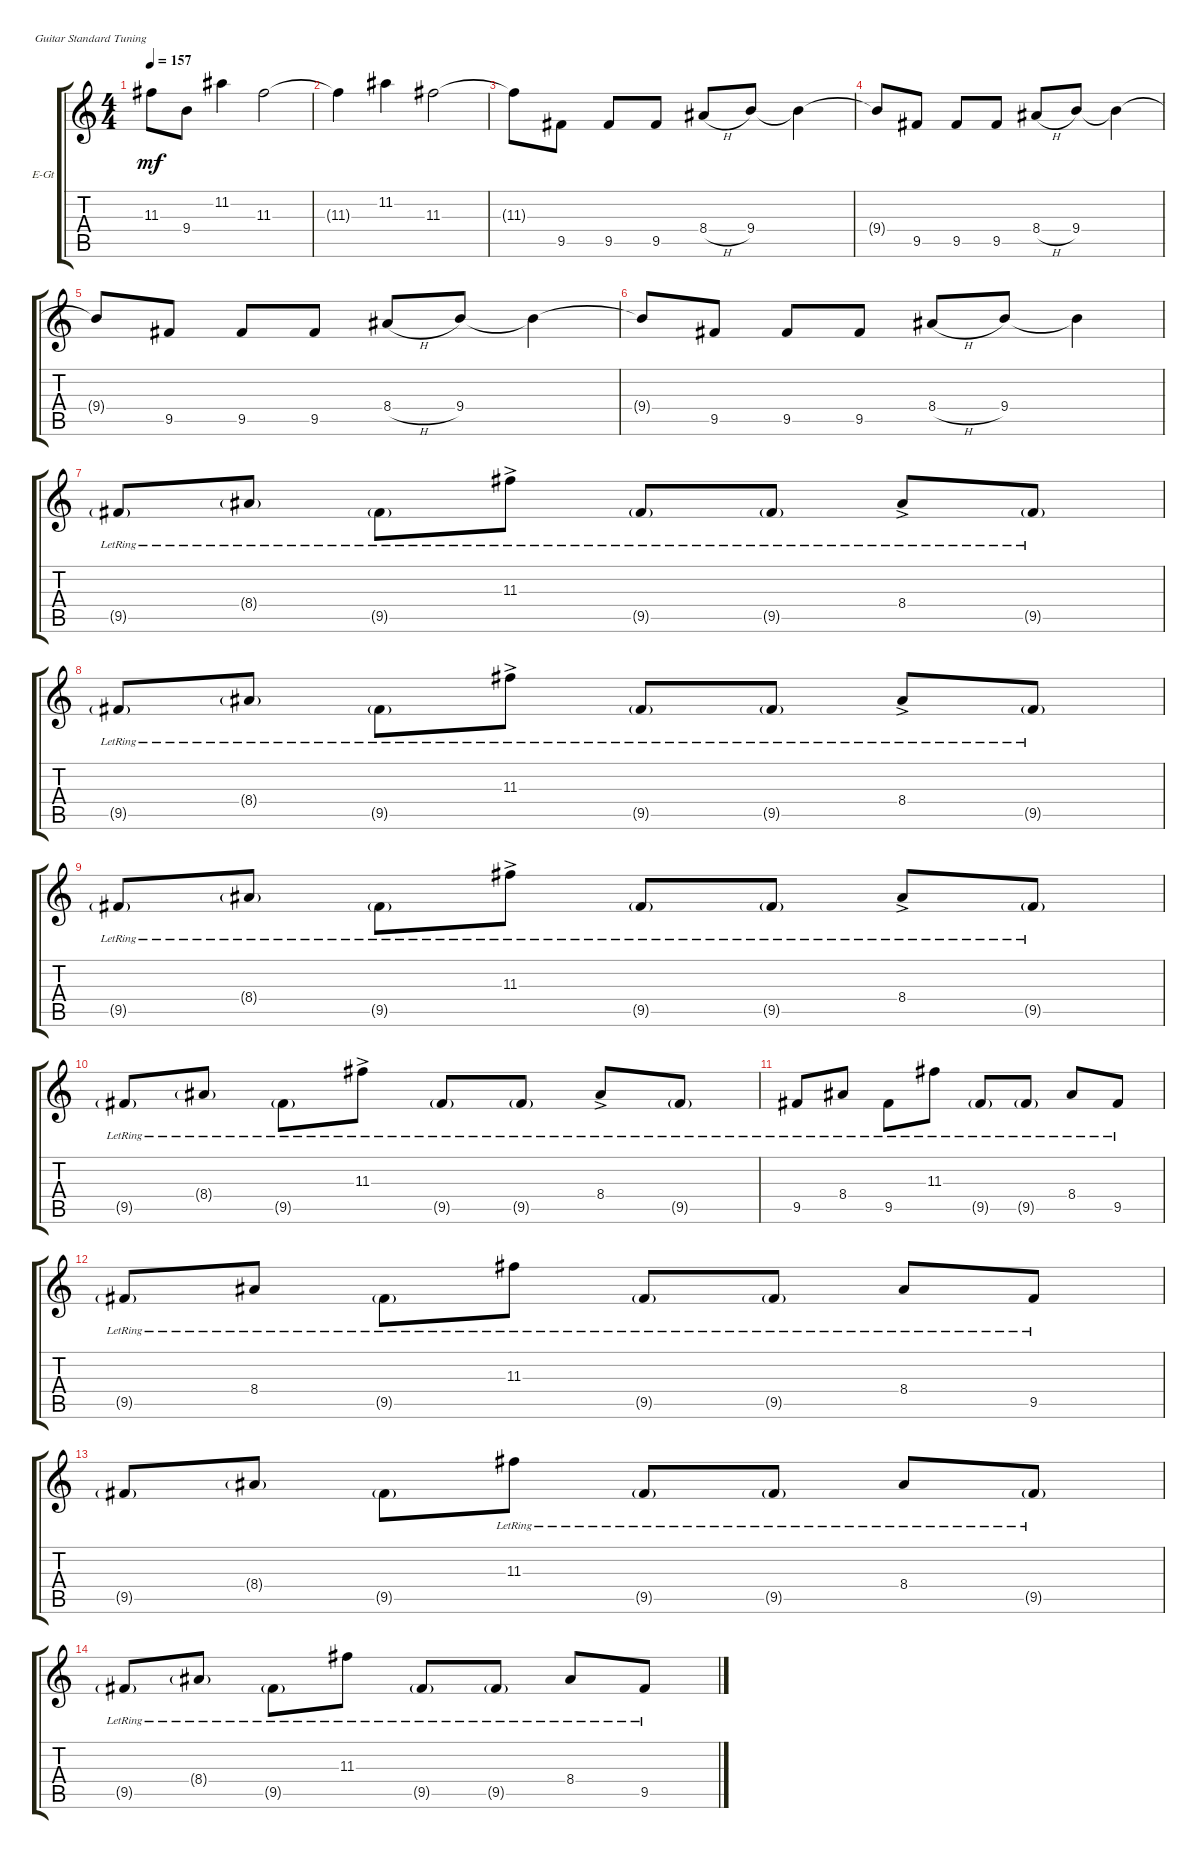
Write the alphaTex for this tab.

\defaultSystemsLayout 4
\bracketExtendMode groupsimilarinstruments
\firstSystemTrackNameOrientation horizontal
\otherSystemsTrackNameOrientation horizontal
\track ("Electric Guitar" "E-Gt") {instrument electricguitarclean}
\staff {score tabs}
\tuning (E4 B3 G3 D3 A2 E2)
\ts (4 4)
\tempo 157
\clef g2
\ks c
11.3{t}.8{dy mf} 9.4.8 11.2.4 11.3.2 |
11.3{t}.4 11.2.4 11.3.2 |
11.3{t}.8 9.5.8 9.5.8 9.5.8 8.4{h}.8 9.4.8 9.4{t}.4 |
9.4{t}.8 9.5.8 9.5.8 9.5.8 8.4{h}.8 9.4.8 9.4{t}.4 |
9.4{t}.8 9.5.8 9.5.8 9.5.8 8.4{h}.8 9.4.8 9.4{t}.4 |
9.4{t}.8 9.5.8 9.5.8 9.5.8 8.4{h}.8 9.4.8 9.4{t}.4 |
9.5{g lr}.8 8.4{g lr}.8 9.5{g lr}.8 11.3{ac lr}.8 9.5{g lr}.8 9.5{g lr}.8 8.4{ac lr}.8 9.5{g lr}.8 |
9.5{g lr}.8 8.4{g lr}.8 9.5{g lr}.8 11.3{ac lr}.8 9.5{g lr}.8 9.5{g lr}.8 8.4{ac lr}.8 9.5{g lr}.8 |
9.5{g lr}.8 8.4{g lr}.8 9.5{g lr}.8 11.3{ac lr}.8 9.5{g lr}.8 9.5{g lr}.8 8.4{ac lr}.8 9.5{g lr}.8 |
9.5{g lr}.8 8.4{g lr}.8 9.5{g lr}.8 11.3{ac lr}.8 9.5{g lr}.8 9.5{g lr}.8 8.4{ac lr}.8 9.5{g lr}.8 |
9.5{lr}.8 8.4{lr}.8 9.5{lr}.8 11.3{lr}.8 9.5{g lr}.8 9.5{g lr}.8 8.4{lr}.8 9.5{lr}.8 |
9.5{g lr}.8 8.4{lr}.8 9.5{g lr}.8 11.3{lr}.8 9.5{g lr}.8 9.5{g lr}.8 8.4{lr}.8 9.5{lr}.8 |
9.5{g}.8 8.4{g}.8 9.5{g}.8 11.3{lr}.8 9.5{g lr}.8 9.5{g lr}.8 8.4{lr}.8 9.5{g lr}.8 |
9.5{g lr}.8 8.4{g lr}.8 9.5{g lr}.8 11.3{lr}.8 9.5{g lr}.8 9.5{g lr}.8 8.4{lr}.8 9.5{lr}.8
